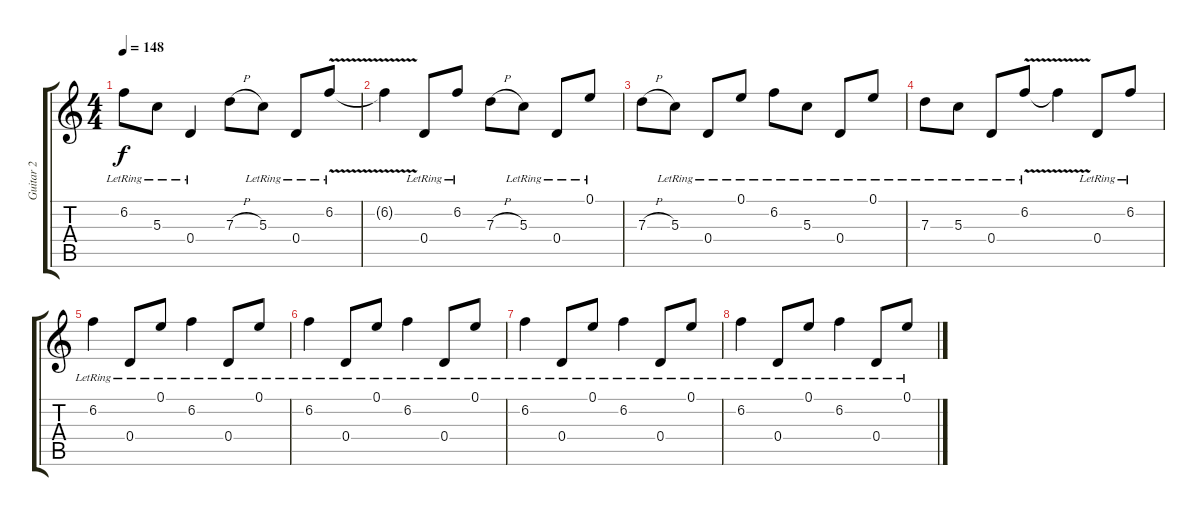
\track ("Guitar 2" "Guitar 2") {instrument electricguitarclean}
\staff {score tabs}
\tuning (E4 B3 G3 D3 A2 D2) {hide}
\ts (4 4)
\tempo 148
\clef g2
\ks c
6.2{lr}.8{dy f} 5.3{lr}.8 0.4{lr}.4 7.3{h}.8 5.3{lr}.8 0.4{lr}.8 6.2{v lr}.8 |
6.2{t}.4 0.4{lr}.8 6.2{lr}.8 7.3{h}.8 5.3{lr}.8 0.4{lr}.8 0.1{lr}.8 |
7.3{h}.8 5.3{lr}.8 0.4{lr}.8 0.1{lr}.8 6.2{lr}.8 5.3{lr}.8 0.4{lr}.8 0.1{lr}.8 |
7.3{lr}.8 5.3{lr}.8 0.4{lr}.8 6.2{v lr}.8 6.2{t}.4 0.4{lr}.8 6.2{lr}.8 |
6.2{lr}.4 0.4{lr}.8 0.1{lr}.8 6.2{lr}.4 0.4{lr}.8 0.1{lr}.8 |
6.2{lr}.4 0.4{lr}.8 0.1{lr}.8 6.2{lr}.4 0.4{lr}.8 0.1{lr}.8 |
6.2{lr}.4 0.4{lr}.8 0.1{lr}.8 6.2{lr}.4 0.4{lr}.8 0.1{lr}.8 |
6.2{lr}.4 0.4{lr}.8 0.1{lr}.8 6.2{lr}.4 0.4{lr}.8 0.1{lr}.8
